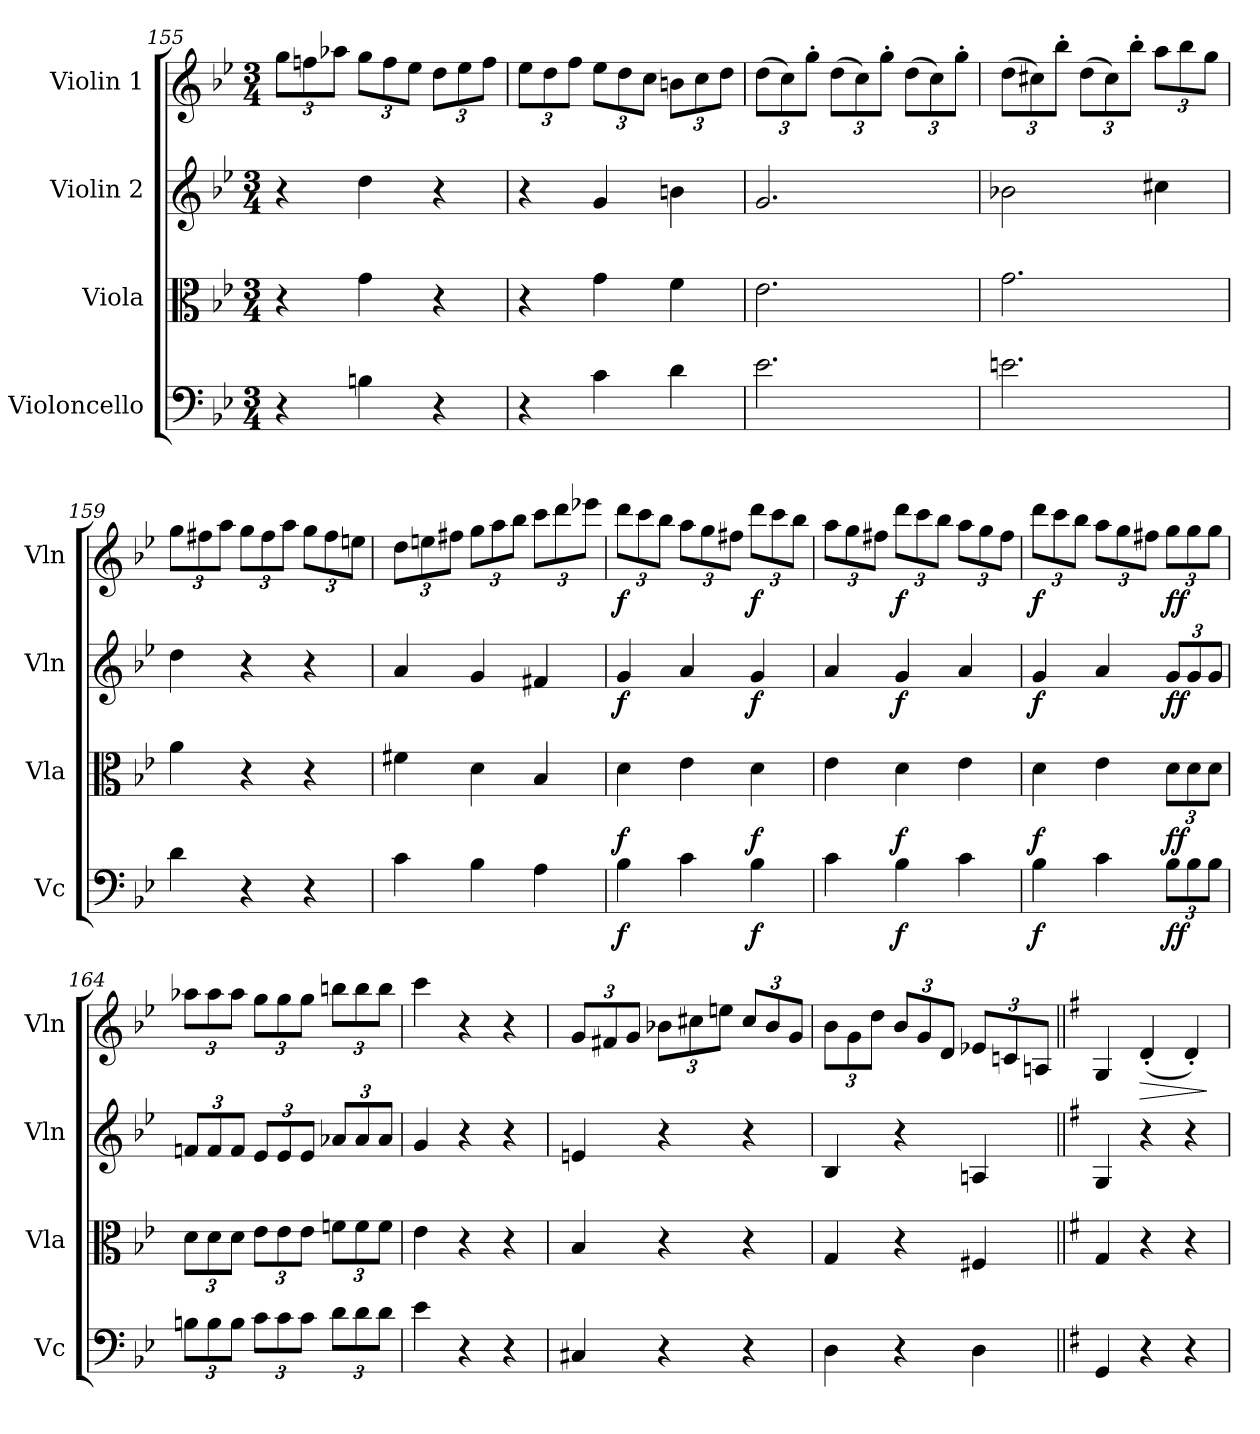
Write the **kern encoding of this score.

**kern	**dynam	**kern	**dynam	**kern	**dynam	**kern	**dynam
*part4	*part4	*part3	*part3	*part2	*part2	*part1	*part1
*staff4	*staff4	*staff3	*staff3	*staff2	*staff2	*staff1	*staff1
*I"Violoncello	*	*I"Viola	*	*I"Violin 2	*	*I"Violin 1	*
*I'Vc	*	*I'Vla	*	*I'Vln	*	*I'Vln	*
*clefF4	*	*clefC3	*	*clefG2	*	*clefG2	*
*k[b-e-]	*	*k[b-e-]	*	*k[b-e-]	*	*k[b-e-]	*
*M3/4	*	*M3/4	*	*M3/4	*	*M3/4	*
*	*	*	*	*	*	*Xbrackettup	*
=155	=155	=155	=155	=155	=155	=155	=155
4r	.	4r	.	4r	.	12gg\L	.
.	.	.	.	.	.	12ffn\	.
.	.	.	.	.	.	12aa-X\J	.
4Bn\	.	4g\	.	4dd\	.	12gg\L	.
.	.	.	.	.	.	12ff\	.
.	.	.	.	.	.	12ee-\J	.
4r	.	4r	.	4r	.	12dd\L	.
.	.	.	.	.	.	12ee-\	.
.	.	.	.	.	.	12ff\J	.
=156	=156	=156	=156	=156	=156	=156	=156
4r	.	4r	.	4r	.	12ee-\L	.
.	.	.	.	.	.	12dd\	.
.	.	.	.	.	.	12ff\J	.
4c\	.	4g\	.	4g/	.	12ee-\L	.
.	.	.	.	.	.	12dd\	.
.	.	.	.	.	.	12cc\J	.
4d\	.	4f\	.	4bn\	.	12bn\L	.
.	.	.	.	.	.	12cc\	.
.	.	.	.	.	.	12dd\J	.
=157	=157	=157	=157	=157	=157	=157	=157
2.e-\	.	2.e-\	.	2.g/	.	(12dd\L	.
.	.	.	.	.	.	12cc\)	.
.	.	.	.	.	.	12gg'\J	.
.	.	.	.	.	.	(12dd\L	.
.	.	.	.	.	.	12cc\)	.
.	.	.	.	.	.	12gg'\J	.
.	.	.	.	.	.	(12dd\L	.
.	.	.	.	.	.	12cc\)	.
.	.	.	.	.	.	12gg'\J	.
!!LO:LB:g=z
=158	=158	=158	=158	=158	=158	=158	=158
2.en\	.	2.g\	.	2b-X\	.	(12dd\L	.
.	.	.	.	.	.	12cc#X\)	.
.	.	.	.	.	.	12bb-'\J	.
.	.	.	.	.	.	(12dd\L	.
.	.	.	.	.	.	12cc#\)	.
.	.	.	.	.	.	12bb-'\J	.
.	.	.	.	4cc#X\	.	12aa\L	.
.	.	.	.	.	.	12bb-\	.
.	.	.	.	.	.	12gg\J	.
!!LO:PB:g=z
=159	=159	=159	=159	=159	=159	=159	=159
4d\	.	4a\	.	4dd\	.	12gg\L	.
.	.	.	.	.	.	12ff#X\	.
.	.	.	.	.	.	12aa\J	.
4r	.	4r	.	4r	.	12gg\L	.
.	.	.	.	.	.	12ff#\	.
.	.	.	.	.	.	12aa\J	.
4r	.	4r	.	4r	.	12gg\L	.
.	.	.	.	.	.	12ff#\	.
.	.	.	.	.	.	12een\J	.
=160	=160	=160	=160	=160	=160	=160	=160
4c\	.	4f#X\	.	4a/	.	12dd\L	.
.	.	.	.	.	.	12een\	.
.	.	.	.	.	.	12ff#X\J	.
4B-\	.	4d\	.	4g/	.	12gg\L	.
.	.	.	.	.	.	12aa\	.
.	.	.	.	.	.	12bb-\J	.
4A\	.	4B-/	.	4f#X/	.	12ccc\L	.
.	.	.	.	.	.	12ddd\	.
.	.	.	.	.	.	12eee-X\J	.
=161	=161	=161	=161	=161	=161	=161	=161
!	!LO:DY:b	!	!LO:DY:b	!	!LO:DY:b	!	!LO:DY:b
4B-\	f	4d\	f	4g/	f	12ddd\L	f
.	.	.	.	.	.	12ccc\	.
.	.	.	.	.	.	12bb-\J	.
4c\	.	4e-\	.	4a/	.	12aa\L	.
.	.	.	.	.	.	12gg\	.
.	.	.	.	.	.	12ff#X\J	.
!	!LO:DY:b	!	!LO:DY:b	!	!LO:DY:b	!	!LO:DY:b
4B-\	f	4d\	f	4g/	f	12ddd\L	f
.	.	.	.	.	.	12ccc\	.
.	.	.	.	.	.	12bb-\J	.
=162	=162	=162	=162	=162	=162	=162	=162
4c\	.	4e-\	.	4a/	.	12aa\L	.
.	.	.	.	.	.	12gg\	.
.	.	.	.	.	.	12ff#X\J	.
!	!LO:DY:b	!	!LO:DY:b	!	!LO:DY:b	!	!LO:DY:b
4B-\	f	4d\	f	4g/	f	12ddd\L	f
.	.	.	.	.	.	12ccc\	.
.	.	.	.	.	.	12bb-\J	.
4c\	.	4e-\	.	4a/	.	12aa\L	.
.	.	.	.	.	.	12gg\	.
.	.	.	.	.	.	12ff#\J	.
!!LO:LB:g=z
=163	=163	=163	=163	=163	=163	=163	=163
!	!LO:DY:b	!	!LO:DY:b	!	!LO:DY:b	!	!LO:DY:b
4B-\	f	4d\	f	4g/	f	12ddd\L	f
.	.	.	.	.	.	12ccc\	.
.	.	.	.	.	.	12bb-\J	.
4c\	.	4e-\	.	4a/	.	12aa\L	.
.	.	.	.	.	.	12gg\	.
.	.	.	.	.	.	12ff#X\J	.
*Xbrackettup	*	*Xbrackettup	*	*Xbrackettup	*	*	*
!	!LO:DY:b	!	!LO:DY:b	!	!LO:DY:b	!	!LO:DY:b
12B-\L	ff	12d\L	ff	12g/L	ff	12gg\L	ff
12B-\	.	12d\	.	12g/	.	12gg\	.
12B-\J	.	12d\J	.	12g/J	.	12gg\J	.
=164	=164	=164	=164	=164	=164	=164	=164
12Bn\L	.	12d\L	.	12fn/L	.	12aa-X\L	.
12B\	.	12d\	.	12f/	.	12aa-\	.
12B\J	.	12d\J	.	12f/J	.	12aa-\J	.
12c\L	.	12e-\L	.	12e-/L	.	12gg\L	.
12c\	.	12e-\	.	12e-/	.	12gg\	.
12c\J	.	12e-\J	.	12e-/J	.	12gg\J	.
12d\L	.	12fn\L	.	12a-X/L	.	12bbn\L	.
12d\	.	12f\	.	12a-/	.	12bb\	.
12d\J	.	12f\J	.	12a-/J	.	12bb\J	.
=165	=165	=165	=165	=165	=165	=165	=165
4e-\	.	4e-\	.	4g/	.	4ccc\	.
4r	.	4r	.	4r	.	4r	.
4r	.	4r	.	4r	.	4r	.
=166	=166	=166	=166	=166	=166	=166	=166
4C#X/	.	4B-/	.	4en/	.	12g/L	.
.	.	.	.	.	.	12f#X/	.
.	.	.	.	.	.	12g/J	.
4r	.	4r	.	4r	.	12b-X\L	.
.	.	.	.	.	.	12cc#X\	.
.	.	.	.	.	.	12een\J	.
4r	.	4r	.	4r	.	12cc#/L	.
.	.	.	.	.	.	12b-/	.
.	.	.	.	.	.	12g/J	.
!!LO:LB:g=z
=167	=167	=167	=167	=167	=167	=167	=167
4D\	.	4G/	.	4B-/	.	12b-\L	.
.	.	.	.	.	.	12g\	.
.	.	.	.	.	.	12dd\J	.
4r	.	4r	.	4r	.	12b-/L	.
.	.	.	.	.	.	12g/	.
.	.	.	.	.	.	12d/J	.
4D\	.	4F#X/	.	4An/	.	12e-X/L	.
.	.	.	.	.	.	12cn/	.
.	.	.	.	.	.	12An/J	.
!!LO:LB:g=z
=168||	=168||	=168||	=168||	=168||	=168||	=168||	=168||
*k[f#]	*	*k[f#]	*	*k[f#]	*	*k[f#]	*
4GG/	.	4G/	.	4G/	.	4G/	.
!	!	!	!	!	!	!	!LO:HP:b
4r	.	4r	.	4r	.	(4d'/	>
4r	.	4r	.	4r	.	4d'/)	.
.	.	.	.	.	.	.	]
=	=	=	=	=	=	=	=
*-	*-	*-	*-	*-	*-	*-	*-
